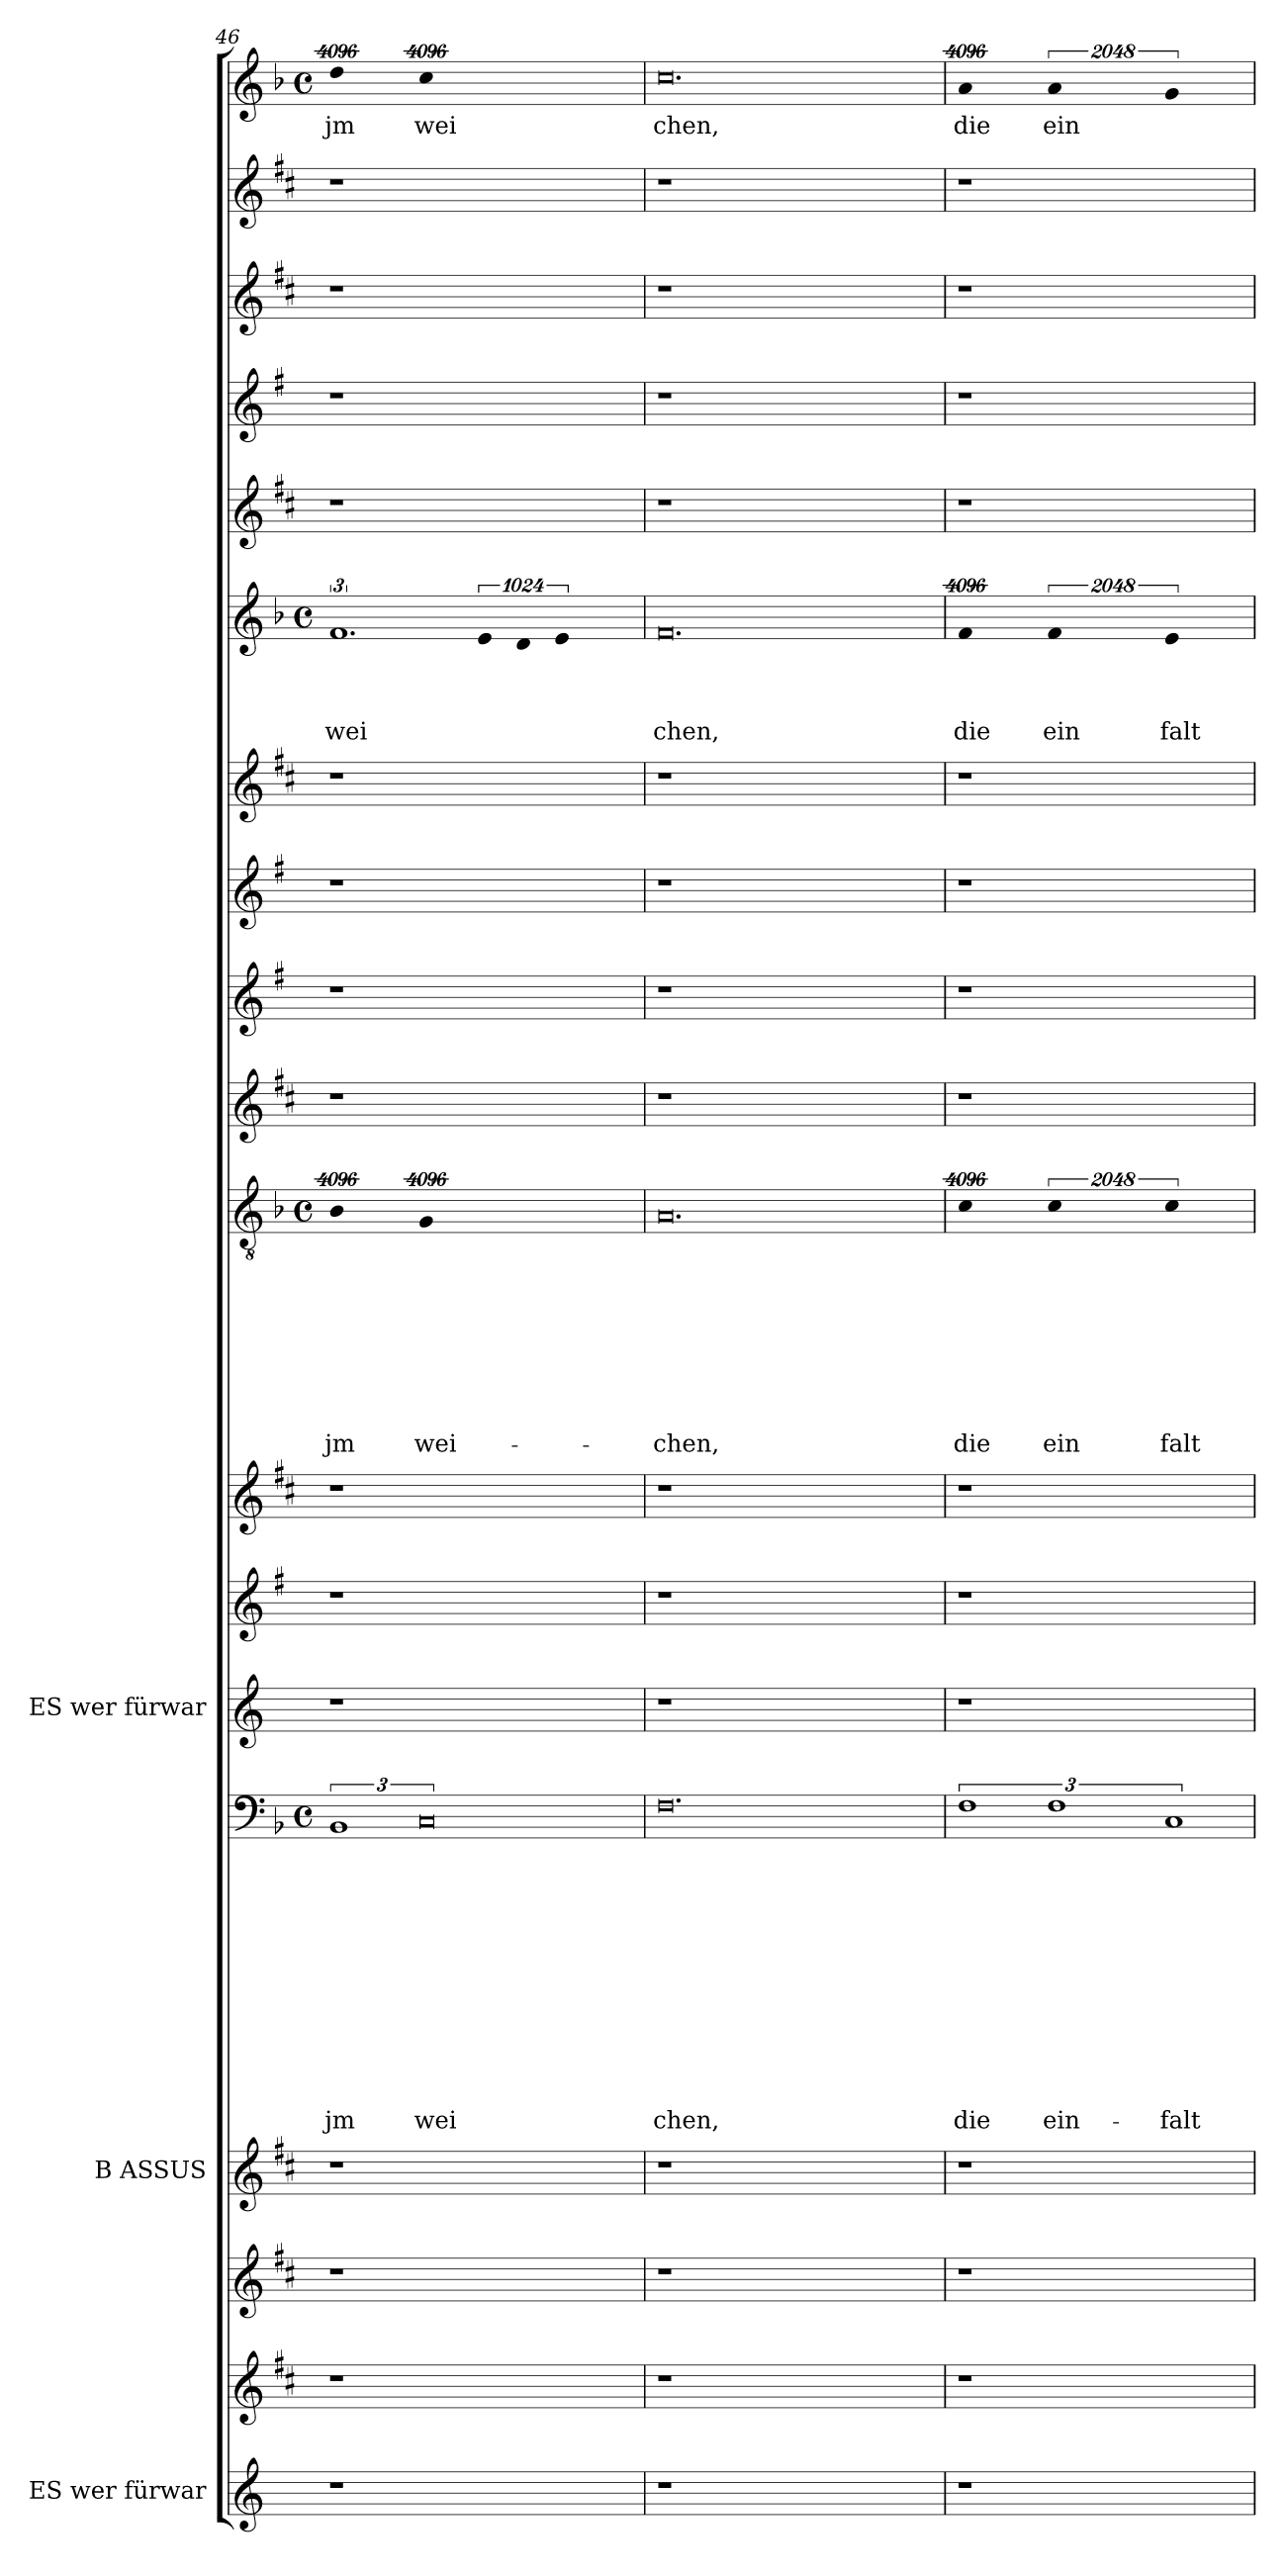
**kern	**kern	**kern	**kern	**kern	**text	**text	**text	**text	**text	**text	**text	**text	**text	**text	**text	**text	**kern	**kern	**kern	**kern	**text	**text	**text	**text	**text	**text	**text	**text	**text	**kern	**kern	**kern	**kern	**kern	**text	**text	**text	**text	**kern	**kern	**kern	**kern	**kern	**text
*part19	*part18	*part17	*part16	*part15	*part15	*part15	*part15	*part15	*part15	*part15	*part15	*part15	*part15	*part15	*part15	*part15	*part14	*part13	*part12	*part11	*part11	*part11	*part11	*part11	*part11	*part11	*part11	*part11	*part11	*part10	*part9	*part8	*part7	*part6	*part6	*part6	*part6	*part6	*part5	*part4	*part3	*part2	*part1	*part1
*staff19	*staff18	*staff17	*staff16	*staff15	*staff15	*staff15	*staff15	*staff15	*staff15	*staff15	*staff15	*staff15	*staff15	*staff15	*staff15	*staff15	*staff14	*staff13	*staff12	*staff11	*staff11	*staff11	*staff11	*staff11	*staff11	*staff11	*staff11	*staff11	*staff11	*staff10	*staff9	*staff8	*staff7	*staff6	*staff6	*staff6	*staff6	*staff6	*staff5	*staff4	*staff3	*staff2	*staff1	*staff1
*I"ES wer fürwar	*	*	*I"B ASSUS	*	*	*	*	*	*	*	*	*	*	*	*	*	*I"ES wer fürwar	*	*	*	*	*	*	*	*	*	*	*	*	*	*	*	*	*	*	*	*	*	*	*	*	*	*	*
*clefG2	*clefG2	*clefG2	*clefG2	*clefF4	*	*	*	*	*	*	*	*	*	*	*	*	*clefG2	*clefG2	*clefG2	*clefGv2	*	*	*	*	*	*	*	*	*	*clefG2	*clefG2	*clefG2	*clefG2	*clefG2	*	*	*	*	*clefG2	*clefG2	*clefG2	*clefG2	*clefG2	*
*	*ITrd1c2	*ITrd1c2	*ITrd1c2	*ITrd-3c-5	*	*	*	*	*	*	*	*	*	*	*	*	*	*ITrd-3c-5	*ITrd1c2	*ITrd-3c-5	*	*	*	*	*	*	*	*	*	*ITrd1c2	*ITrd-3c-5	*ITrd-3c-5	*ITrd1c2	*ITrd-3c-5	*	*	*	*	*ITrd1c2	*ITrd-3c-5	*ITrd1c2	*ITrd1c2	*ITrd-3c-5	*
*k[]	*k[]	*k[]	*k[]	*k[b-e-]	*	*	*	*	*	*	*	*	*	*	*	*	*k[]	*k[]	*k[]	*k[b-e-]	*	*	*	*	*	*	*	*	*	*k[]	*k[]	*k[]	*k[]	*k[b-e-]	*	*	*	*	*k[]	*k[]	*k[]	*k[]	*k[b-e-]	*
*C:	*C:	*C:	*C:	*B-:	*	*	*	*	*	*	*	*	*	*	*	*	*C:	*C:	*C:	*B-:	*	*	*	*	*	*	*	*	*	*C:	*C:	*C:	*C:	*B-:	*	*	*	*	*C:	*C:	*C:	*C:	*B-:	*
*	*	*	*	*M4/4	*	*	*	*	*	*	*	*	*	*	*	*	*	*	*	*M4/4	*	*	*	*	*	*	*	*	*	*	*	*	*	*M4/4	*	*	*	*	*	*	*	*	*M4/4	*
*	*	*	*	*met(c)	*	*	*	*	*	*	*	*	*	*	*	*	*	*	*	*met(c)	*	*	*	*	*	*	*	*	*	*	*	*	*	*met(c)	*	*	*	*	*	*	*	*	*met(c)	*
=46	=46	=46	=46	=46	=46	=46	=46	=46	=46	=46	=46	=46	=46	=46	=46	=46	=46	=46	=46	=46	=46	=46	=46	=46	=46	=46	=46	=46	=46	=46	=46	=46	=46	=46	=46	=46	=46	=46	=46	=46	=46	=46	=46	=46
!	!	!	!	!	!	!	!	!	!	!	!	!	!	!	!	!LO:LY:b	!	!	!	!LO:N:vis=1	!	!	!	!	!	!	!	!	!LO:LY:b	!	!	!	!	!	!	!	!	!LO:LY:b	!	!	!	!	!LO:N:vis=1	!LO:LY:b
1r	1r	1r	1r	3%2E-	.	.	.	.	.	.	.	.	.	.	.	jm	1r	1r	1r	4096%2731e-	.	.	.	.	.	.	.	.	jm	1r	1r	1r	1r	3%2.b-	.	.	.	wei	1r	1r	1r	1r	4096%2731gg	jm
!	!	!	!	!	!	!	!	!	!	!	!	!	!	!	!	!LO:LY:b	!	!	!	!	!	!	!	!	!	!	!	!	!	!	!	!	!	!	!	!	!	!	!	!	!	!	!	!
.	.	.	.	3%4F	.	.	.	.	.	.	.	.	.	.	.	wei	.	.	.	.	.	.	.	.	.	.	.	.	.	.	.	.	.	.	.	.	.	.	.	.	.	.	.	.
!	!	!	!	!	!	!	!	!	!	!	!	!	!	!	!	!	!	!	!	!LO:N:vis=0	!	!	!	!	!	!	!	!	!LO:LY:b	!	!	!	!	!	!	!	!	!	!	!	!	!	!LO:N:vis=0	!LO:LY:b
.	.	.	.	.	.	.	.	.	.	.	.	.	.	.	.	.	.	.	.	4096%5461c	.	.	.	.	.	.	.	.	wei-	.	.	.	.	.	.	.	.	.	.	.	.	.	4096%5461ff	wei
!	!	!	!	!	!	!	!	!	!	!	!	!	!	!	!	!	!	!	!	!	!	!	!	!	!	!	!	!	!	!	!	!	!	!LO:N:vis=4	!	!	!	!	!	!	!	!	!	!
1ryy	1ryy	1ryy	1ryy	.	.	.	.	.	.	.	.	.	.	.	.	.	1ryy	1ryy	1ryy	.	.	.	.	.	.	.	.	.	.	1ryy	1ryy	1ryy	1ryy	4096%683a/	.	.	.	.	1ryy	1ryy	1ryy	1ryy	.	.
!	!	!	!	!	!	!	!	!	!	!	!	!	!	!	!	!	!	!	!	!	!	!	!	!	!	!	!	!	!	!	!	!	!	!LO:N:vis=4	!	!	!	!	!	!	!	!	!	!
.	.	.	.	.	.	.	.	.	.	.	.	.	.	.	.	.	.	.	.	.	.	.	.	.	.	.	.	.	.	.	.	.	.	2048%341g/	.	.	.	.	.	.	.	.	.	.
!	!	!	!	!	!	!	!	!	!	!	!	!	!	!	!	!	!	!	!	!	!	!	!	!	!	!	!	!	!	!	!	!	!	!LO:N:vis=1	!	!	!	!	!	!	!	!	!	!
.	.	.	.	.	.	.	.	.	.	.	.	.	.	.	.	.	.	.	.	.	.	.	.	.	.	.	.	.	.	.	.	.	.	4096%2731a	.	.	.	.	.	.	.	.	.	.
!!LO:LB:g=z
=47	=47	=47	=47	=47	=47	=47	=47	=47	=47	=47	=47	=47	=47	=47	=47	=47	=47	=47	=47	=47	=47	=47	=47	=47	=47	=47	=47	=47	=47	=47	=47	=47	=47	=47	=47	=47	=47	=47	=47	=47	=47	=47	=47	=47
!	!	!	!	!	!	!	!	!	!	!	!	!	!	!	!	!LO:LY:b	!	!	!	!	!	!	!	!	!	!	!	!	!LO:LY:b	!	!	!	!	!	!	!	!	!LO:LY:b	!	!	!	!	!	!LO:LY:b
1r	1r	1r	1r	0.B->	.	.	.	.	.	.	.	.	.	.	.	chen,	1r	1r	1r	0.d<	.	.	.	.	.	.	.	.	-chen,	1r	1r	1r	1r	0.b-<	.	.	.	chen,	1r	1r	1r	1r	0.ff>	chen,
0ryy	0ryy	0ryy	0ryy	.	.	.	.	.	.	.	.	.	.	.	.	.	0ryy	0ryy	0ryy	.	.	.	.	.	.	.	.	.	.	0ryy	0ryy	0ryy	0ryy	.	.	.	.	.	0ryy	0ryy	0ryy	0ryy	.	.
=48	=48	=48	=48	=48	=48	=48	=48	=48	=48	=48	=48	=48	=48	=48	=48	=48	=48	=48	=48	=48	=48	=48	=48	=48	=48	=48	=48	=48	=48	=48	=48	=48	=48	=48	=48	=48	=48	=48	=48	=48	=48	=48	=48	=48
!	!	!	!	!	!	!	!	!	!	!	!	!	!	!	!	!LO:LY:b	!	!	!	!LO:N:vis=1	!	!	!	!	!	!	!	!	!LO:LY:b	!	!	!	!	!LO:N:vis=1	!	!	!	!LO:LY:b	!	!	!	!	!LO:N:vis=1	!LO:LY:b
1r	1r	1r	1r	3%2B-	.	.	.	.	.	.	.	.	.	.	.	die	1r	1r	1r	4096%2731f	.	.	.	.	.	.	.	.	die	1r	1r	1r	1r	4096%2731b-	.	.	.	die	1r	1r	1r	1r	4096%2731dd	die
!	!	!	!	!	!	!	!	!	!	!	!	!	!	!	!	!LO:LY:b	!	!	!	!	!	!	!	!	!	!	!	!	!	!	!	!	!	!	!	!	!	!	!	!	!	!	!	!
.	.	.	.	3%2B-	.	.	.	.	.	.	.	.	.	.	.	ein-	.	.	.	.	.	.	.	.	.	.	.	.	.	.	.	.	.	.	.	.	.	.	.	.	.	.	.	.
!	!	!	!	!	!	!	!	!	!	!	!	!	!	!	!	!	!	!	!	!LO:N:vis=1	!	!	!	!	!	!	!	!	!LO:LY:b	!	!	!	!	!LO:N:vis=1	!	!	!	!LO:LY:b	!	!	!	!	!LO:N:vis=1	!LO:LY:b
.	.	.	.	.	.	.	.	.	.	.	.	.	.	.	.	.	.	.	.	2048%1365f	.	.	.	.	.	.	.	.	ein	.	.	.	.	2048%1365b-	.	.	.	ein	.	.	.	.	2048%1365dd	ein
1ryy	1ryy	1ryy	1ryy	.	.	.	.	.	.	.	.	.	.	.	.	.	1ryy	1ryy	1ryy	.	.	.	.	.	.	.	.	.	.	1ryy	1ryy	1ryy	1ryy	.	.	.	.	.	1ryy	1ryy	1ryy	1ryy	.	.
!	!	!	!	!	!	!	!	!	!	!	!	!	!	!	!	!	!	!	!	!LO:N:vis=1	!	!	!	!	!	!	!	!	!LO:LY:b	!	!	!	!	!LO:N:vis=1	!	!	!	!LO:LY:b	!	!	!	!	!LO:N:vis=1	!
.	.	.	.	.	.	.	.	.	.	.	.	.	.	.	.	.	.	.	.	4096%2731f	.	.	.	.	.	.	.	.	falt	.	.	.	.	4096%2731a	.	.	.	falt	.	.	.	.	4096%2731cc	.
!	!	!	!	!	!	!	!	!	!	!	!	!	!	!	!	!LO:LY:b	!	!	!	!	!	!	!	!	!	!	!	!	!	!	!	!	!	!	!	!	!	!	!	!	!	!	!	!
.	.	.	.	3%2F	.	.	.	.	.	.	.	.	.	.	.	-falt	.	.	.	.	.	.	.	.	.	.	.	.	.	.	.	.	.	.	.	.	.	.	.	.	.	.	.	.
=	=	=	=	=	=	=	=	=	=	=	=	=	=	=	=	=	=	=	=	=	=	=	=	=	=	=	=	=	=	=	=	=	=	=	=	=	=	=	=	=	=	=	=	=
*-	*-	*-	*-	*-	*-	*-	*-	*-	*-	*-	*-	*-	*-	*-	*-	*-	*-	*-	*-	*-	*-	*-	*-	*-	*-	*-	*-	*-	*-	*-	*-	*-	*-	*-	*-	*-	*-	*-	*-	*-	*-	*-	*-	*-
